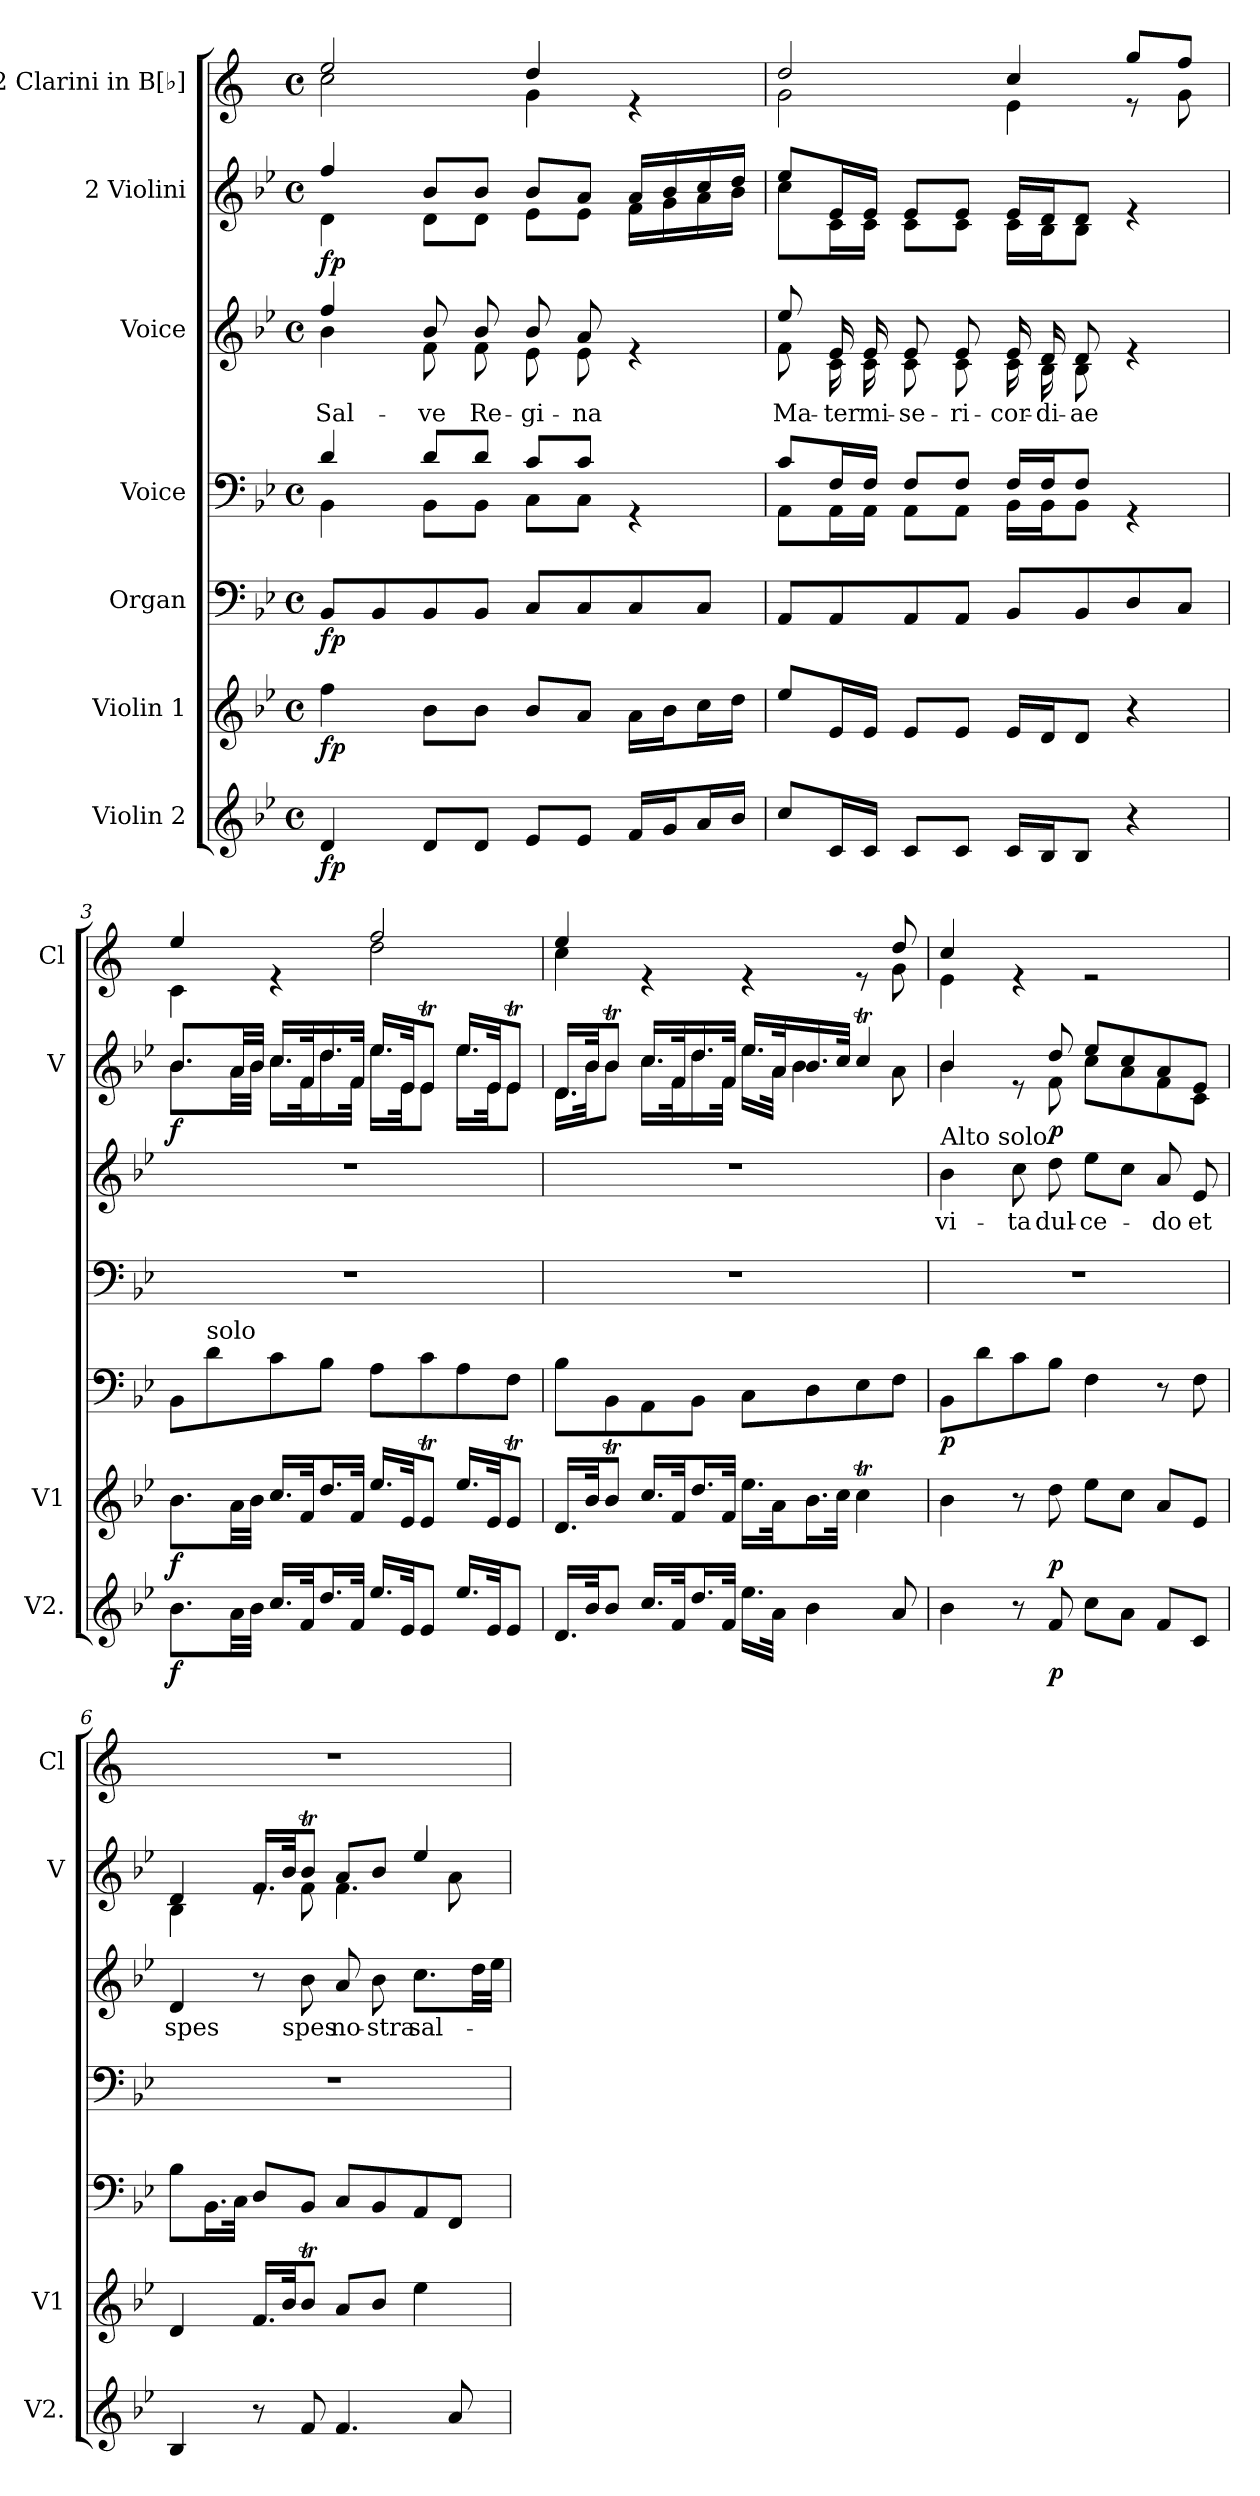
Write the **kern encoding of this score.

**kern	**dynam	**kern	**dynam	**kern	**dynam	**kern	**kern	**text	**kern	**dynam	**kern
*part7	*part7	*part6	*part6	*part5	*part5	*part4	*part3	*part3	*part2	*part2	*part1
*staff7	*staff7	*staff6	*staff6	*staff5	*staff5	*staff4	*staff3	*staff3	*staff2	*staff2	*staff1
*I"Violin 2	*	*I"Violin 1	*	*I"Organ	*	*I"Voice	*I"Voice	*	*I"2 Violini	*	*I"2 Clarini in B[♭]
*I'V2.	*	*I'V1	*	*	*	*	*	*	*I'V	*	*I'Cl
*clefG2	*	*clefG2	*	*clefF4	*	*clefF4	*clefG2	*	*clefG2	*	*clefG2
*	*	*	*	*	*	*	*	*	*	*	*ITrd1c2
*k[b-e-]	*	*k[b-e-]	*	*k[b-e-]	*	*k[b-e-]	*k[b-e-]	*	*k[b-e-]	*	*k[b-e-]
*M4/4	*	*M4/4	*	*M4/4	*	*M4/4	*M4/4	*	*M4/4	*	*M4/4
*met(c)	*	*met(c)	*	*met(c)	*	*met(c)	*met(c)	*	*met(c)	*	*met(c)
*MM60	*	*MM60	*	*MM60	*	*MM60	*MM60	*	*MM60	*	*MM60
=1	=1	=1	=1	=1	=1	=1	=1	=1	=1	=1	=1
*	*	*	*	*	*	*^	*^	*	*	*	*
!	!	!	!	!	!	!	!	!	!	!	!	!	!LO:TX:a:B:t=[
!	!	!	!	!	!	!	!	!	!	!	!	!	!LO:TX:a:B:t=] Andante modto.
!	!LO:DY:b	!	!LO:DY:b	!	!LO:DY:b	!	!	!	!	!LO:LY:b	!	!LO:DY:b	!
*	*	*	*	*	*	*	*	*	*	*	*^	*	*^
4d/	fp	4ff\	fp	8BB-/L	fp	4d/	4BB-\	4ff/	4b-\	Sal-	4ff/	4d\	fp	2dd/	2b-\
.	.	.	.	8BB-/	.	.	.	.	.	.	.	.	.	.	.
!	!	!	!	!	!	!	!	!	!	!LO:LY:b	!	!	!	!	!
8d/L	.	8b-\L	.	8BB-/	.	8d/L	8BB-\L	8b-/	8f\	-ve	8b-/L	8d\L	.	.	.
!	!	!	!	!	!	!	!	!	!	!LO:LY:b	!	!	!	!	!
8d/J	.	8b-\J	.	8BB-/J	.	8d/J	8BB-\J	8b-/	8f\	Re-	8b-/J	8d\J	.	.	.
!	!	!	!	!	!	!	!	!	!	!LO:LY:b	!	!	!	!	!
8e-/L	.	8b-/L	.	8C/L	.	8c/L	8C\L	8b-/	8e-\	-gi-	8b-/L	8e-\L	.	4cc/	4f\
!	!	!	!	!	!	!	!	!	!	!LO:LY:b	!	!	!	!	!
8e-/J	.	8a/J	.	8C/	.	8c/J	8C\J	8a/	8e-\	-na	8a/J	8e-\J	.	.	.
16f/LL	.	16a\LL	.	8C/	.	4rGG	4ryy	4re	4ryy	.	16a/LL	16f\LL	.	4re	4ryy
16g/J	.	16b-\J	.	.	.	.	.	.	.	.	16b-/	16g\	.	.	.
16a/L	.	16cc\L	.	8C/J	.	.	.	.	.	.	16cc/	16a\	.	.	.
16b-/JJ	.	16dd\JJ	.	.	.	.	.	.	.	.	16dd/JJ	16b-\JJ	.	.	.
=2	=2	=2	=2	=2	=2	=2	=2	=2	=2	=2	=2	=2	=2	=2	=2
!	!	!	!	!	!	!	!	!	!	!LO:LY:b	!	!	!	!	!
8cc/L	.	8ee-/L	.	8AA/L	.	8c/L	8AA\L	8ee-/	8f\	Ma-	8ee-/L	8cc\L	.	2cc/	2f\
!	!	!	!	!	!	!	!	!	!	!LO:LY:b	!	!	!	!	!
16c/L	.	16e-/L	.	8AA/	.	16F/L	16AA\L	16e-/	16c\	-ter	16e-/L	16c\L	.	.	.
!	!	!	!	!	!	!	!	!	!	!LO:LY:b	!	!	!	!	!
16c/JJ	.	16e-/JJ	.	.	.	16F/JJ	16AA\JJ	16e-/	16c\	mi-	16e-/JJ	16c\JJ	.	.	.
!	!	!	!	!	!	!	!	!	!	!LO:LY:b	!	!	!	!	!
8c/L	.	8e-/L	.	8AA/	.	8F/L	8AA\L	8e-/	8c\	-se-	8e-/L	8c\L	.	.	.
!	!	!	!	!	!	!	!	!	!	!LO:LY:b	!	!	!	!	!
8c/J	.	8e-/J	.	8AA/J	.	8F/J	8AA\J	8e-/	8c\	-ri-	8e-/J	8c\J	.	.	.
!	!	!	!	!	!	!	!	!	!	!LO:LY:b	!	!	!	!	!
16c/LL	.	16e-/LL	.	8BB-/L	.	16F/LL	16BB-\LL	16e-/	16c\	-cor-	16e-/LL	16c\LL	.	4b-/	4d\
!	!	!	!	!	!	!	!	!	!	!LO:LY:b	!	!	!	!	!
16B-/J	.	16d/J	.	.	.	16F/J	16BB-\J	16d/	16B-\	-di-	16d/J	16B-\J	.	.	.
!	!	!	!	!	!	!	!	!	!	!LO:LY:b	!	!	!	!	!
8B-/J	.	8d/J	.	8BB-/	.	8F/J	8BB-\J	8d/	8B-\	-ae	8d/J	8B-\J	.	.	.
4r	.	4r	.	8D/	.	4rGG	4ryy	4re	4ryy	.	4re	4ryy	.	8ff/L	8r
.	.	.	.	8C/J	.	.	.	.	.	.	.	.	.	8ee-/J	8f\
*	*	*	*	*	*	*v	*v	*	*	*	*	*	*	*	*
*	*	*	*	*	*	*	*v	*v	*	*	*	*	*	*
!!LO:LB:g=z	!!
=3	=3	=3	=3	=3	=3	=3	=3	=3	=3	=3	=3	=3	=3
!	!LO:DY:b	!	!LO:DY:b	!	!	!	!	!	!	!	!LO:DY:b	!	!
8.b-\L	f	8.b-\L	f	8BB-\L	.	1r	1r	.	8.b-/L	8.b-\L	f	4dd/	4B-\
!	!	!	!	!LO:TX:a:t=solo	!	!	!	!	!	!	!	!	!
.	.	.	.	8d\	.	.	.	.	.	.	.	.	.
32a\LL	.	32a\LL	.	.	.	.	.	.	32a/LL	32a\LL	.	.	.
32b-\JJJ	.	32b-\JJJ	.	.	.	.	.	.	32b-/JJJ	32b-\JJJ	.	.	.
16.cc/LL	.	16.cc/LL	.	8c\	.	.	.	.	16.cc/LL	16.cc\LL	.	4re	4ryy
32f/Jk	.	32f/Jk	.	.	.	.	.	.	32f/K	32f\K	.	.	.
16.dd/L	.	16.dd/L	.	8B-\J	.	.	.	.	16.dd/	16.dd\	.	.	.
32f/JJk	.	32f/JJk	.	.	.	.	.	.	32f/JJk	32f\JJk	.	.	.
16.ee-/LL	.	16.ee-/LL	.	8A\L	.	.	.	.	16.ee-/LL	16.ee-\LL	.	2ee-/	2cc\
32e-/Jk	.	32e-/Jk	.	.	.	.	.	.	32e-/JK	32e-\JK	.	.	.
8e-/J	.	8e-T/J	.	8c\	.	.	.	.	8e-T/J	8e-\J	.	.	.
16.ee-/LL	.	16.ee-/LL	.	8A\	.	.	.	.	16.ee-/LL	16.ee-\LL	.	.	.
32e-/Jk	.	32e-/Jk	.	.	.	.	.	.	32e-/JK	32e-\JK	.	.	.
8e-/J	.	8e-T/J	.	8F\J	.	.	.	.	8e-T/J	8e-\J	.	.	.
=4	=4	=4	=4	=4	=4	=4	=4	=4	=4	=4	=4	=4	=4
16.d/LL	.	16.d/LL	.	8B-\L	.	1r	1r	.	16.d/LL	16.d\LL	.	4dd/	4b-\
32b-/Jk	.	32b-/Jk	.	.	.	.	.	.	32b-/JK	32b-\JK	.	.	.
8b-/J	.	8b-T/J	.	8BB-\	.	.	.	.	8b-T/J	8b-\J	.	.	.
16.cc/LL	.	16.cc/LL	.	8AA\	.	.	.	.	16.cc/LL	16.cc\LL	.	4re	8ryy
32f/Jk	.	32f/Jk	.	.	.	.	.	.	32f/K	32f\K	.	.	.
*	*	*	*	*	*	*	*	*	*	*	*	*v	*v
16.dd/L	.	16.dd/L	.	8BB-\J	.	.	.	.	16.dd/	16.dd\	.	.
32f/JJk	.	32f/JJk	.	.	.	.	.	.	32f/JJk	32f\JJk	.	.
16.ee-\LL	.	16.ee-\LL	.	8C\L	.	.	.	.	16.ee-/LL	16.ee-\LL	.	4re
32a\JJk	.	32a\Jk	.	.	.	.	.	.	32a/K	32a\JJk	.	.
4b-\	.	16.b-\L	.	8D\	.	.	.	.	16.b-/	4b-\	.	.
.	.	32cc\JJk	.	.	.	.	.	.	32cc/JJk	.	.	.
.	.	4ccT\	.	8E-\	.	.	.	.	4ccT/	.	.	8re
*	*	*	*	*	*	*	*	*	*	*	*	*^
8a/	.	.	.	8F\J	.	.	.	.	.	8a\	.	8cc/	8f\
=5	=5	=5	=5	=5	=5	=5	=5	=5	=5	=5	=5	=5	=5
!	!	!	!	!	!	!	!LO:TX:a:t=Alto solo	!	!	!	!	!	!
!	!	!	!	!	!LO:DY:b	!	!	!LO:LY:b	!	!	!	!	!
4b-\	.	4b-\	.	8BB-\L	p	1r	4b-\	vi-	4b-/	4b-\	.	4b-/	4d\
.	.	.	.	8d\	.	.	.	.	.	.	.	.	.
!	!	!	!	!	!	!	!	!LO:LY:b	!	!	!	!	!
8r	.	8r	.	8c\	.	.	8cc\	-ta	8re	8ryy	.	4re	2.ryy
!	!LO:DY:b	!	!LO:DY:b	!	!	!	!	!LO:LY:b	!	!	!LO:DY:b	!	!
8f/	p	8dd\	p	8B-\J	.	.	8dd\	dul-	8dd/	8f\	p	.	.
!	!	!	!	!	!	!	!	!LO:LY:b	!	!	!	!	!
8cc\L	.	8ee-\L	.	4F\	.	.	8ee-\L	-ce-	8ee-/L	8cc\L	.	2re	.
8a\J	.	8cc\J	.	.	.	.	8cc\J	.	8cc/	8a\	.	.	.
!	!	!	!	!	!	!	!	!LO:LY:b	!	!	!	!	!
8f/L	.	8a/L	.	8r	.	.	8a/	-do	8a/	8f\	.	.	.
!	!	!	!	!	!	!	!	!LO:LY:b	!	!	!	!	!
8c/J	.	8e-/J	.	8F\	.	.	8e-/	et	8e-/J	8c\J	.	.	.
*	*	*	*	*	*	*	*	*	*	*	*	*v	*v
!!LO:PB:g=z
=6	=6	=6	=6	=6	=6	=6	=6	=6	=6	=6	=6	=6
!	!	!	!	!	!	!	!	!LO:LY:b	!	!	!	!
4B-/	.	4d/	.	8B-\L	.	1r	4d/	spes	4d/	4B-\	.	1r
.	.	.	.	16.BB-\L	.	.	.	.	.	.	.	.
.	.	.	.	32C\JJk	.	.	.	.	.	.	.	.
8r	.	16.f/LL	.	8D/L	.	.	8r	.	16.f/LL	8re	.	.
.	.	32b-/Jk	.	.	.	.	.	.	32b-/JK	.	.	.
!	!	!	!	!	!	!	!	!LO:LY:b	!	!	!	!
8f/	.	8b-T/J	.	8BB-/J	.	.	8b-\	spes	8b-T/J	8f\	.	.
!	!	!	!	!	!	!	!	!LO:LY:b	!	!	!	!
4.f/	.	8a/L	.	8C/L	.	.	8a/	no-	8a/L	4.f\	.	.
!	!	!	!	!	!	!	!	!LO:LY:b	!	!	!	!
.	.	8b-/J	.	8BB-/	.	.	8b-\	-stra	8b-/J	.	.	.
!	!	!	!	!	!	!	!	!LO:LY:b	!	!	!	!
.	.	4ee-\	.	8AA/	.	.	8.cc\L	sal-	4ee-/	.	.	.
8a/	.	.	.	8FF/J	.	.	.	.	.	8a\	.	.
.	.	.	.	.	.	.	32dd\LL	.	.	.	.	.
.	.	.	.	.	.	.	32ee-\JJJ	.	.	.	.	.
*	*	*	*	*	*	*	*	*	*v	*v	*	*
=	=	=	=	=	=	=	=	=	=	=	=
*-	*-	*-	*-	*-	*-	*-	*-	*-	*-	*-	*-
